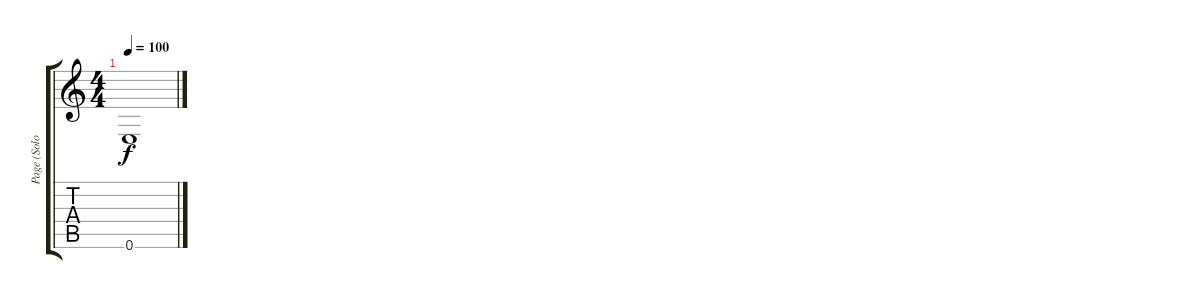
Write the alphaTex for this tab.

\track ("Page (Solo and Fills)" "Page (Solo") {instrument overdrivenguitar}
\staff {score tabs}
\tuning (E4 B3 G3 D3 A2 E2) {hide}
\ts (4 4)
\tempo 100
\clef g2
\ks c
0.6{t}.1{dy f}
